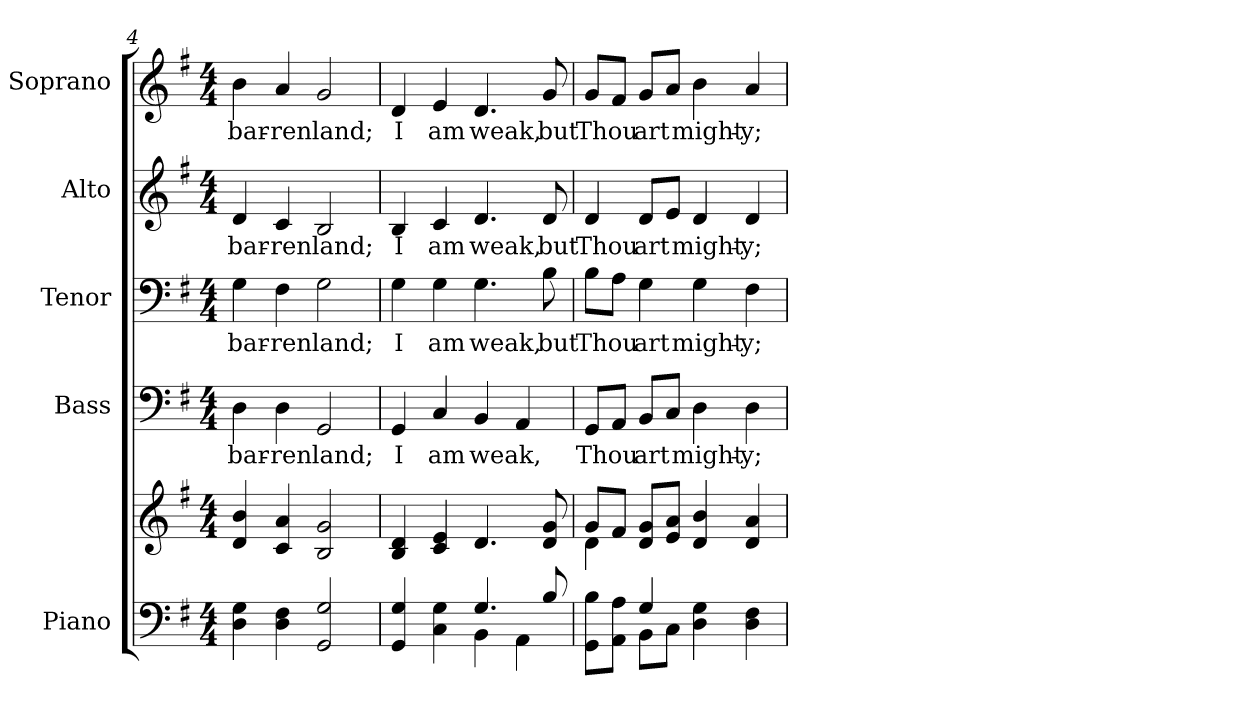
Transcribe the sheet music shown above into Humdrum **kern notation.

**kern	**kern	**kern	**text	**kern	**text	**kern	**text	**kern	**text
*part5	*part5	*part4	*part4	*part3	*part3	*part2	*part2	*part1	*part1
*staff6	*staff5	*staff4	*staff4	*staff3	*staff3	*staff2	*staff2	*staff1	*staff1
*I"Piano	*	*I"Bass	*	*I"Tenor	*	*I"Alto	*	*I"Soprano	*
*I'Pno.	*	*I'B.	*	*I'T.	*	*I'A.	*	*I'S.	*
*clefF4	*clefG2	*clefF4	*	*clefF4	*	*clefG2	*	*clefG2	*
*k[f#]	*k[f#]	*k[f#]	*	*k[f#]	*	*k[f#]	*	*k[f#]	*
*G:	*G:	*G:	*	*G:	*	*G:	*	*G:	*
*M4/4	*M4/4	*M4/4	*	*M4/4	*	*M4/4	*	*M4/4	*
=4	=4	=4	=4	=4	=4	=4	=4	=4	=4
!	!	!	!LO:LY:b:color=#000000	!	!	!	!	!	!
!	!	!	!	!	!LO:LY:b:color=#000000	!	!	!	!
!	!	!	!	!	!	!	!LO:LY:b:color=#000000	!	!
!	!	!	!	!	!	!	!	!	!LO:LY:b:color=#000000
4Di\ 4Gi	4di/ 4bi	4Di\	bar-	4Gi\	bar-	4di/	bar-	4bi\	bar-
!	!	!	!LO:LY:b:color=#000000	!	!	!	!	!	!
!	!	!	!	!	!LO:LY:b:color=#000000	!	!	!	!
!	!	!	!	!	!	!	!LO:LY:b:color=#000000	!	!
!	!	!	!	!	!	!	!	!	!LO:LY:b:color=#000000
4Di\ 4F#i	4ci/ 4ai	4Di\	-ren	4F#i\	-ren	4ci/	-ren	4ai/	-ren
!	!	!	!LO:LY:b:color=#000000	!	!	!	!	!	!
!	!	!	!	!	!LO:LY:b:color=#000000	!	!	!	!
!	!	!	!	!	!	!	!LO:LY:b:color=#000000	!	!
!	!	!	!	!	!	!	!	!	!LO:LY:b:color=#000000
2GGi/ 2Gi	2Bi/ 2gi	2GGi/	land;	2Gi\	land;	2Bi/	land;	2gi/	land;
=5	=5	=5	=5	=5	=5	=5	=5	=5	=5
*^	*	*	*	*	*	*	*	*	*
!	!	!	!	!LO:LY:b:color=#000000	!	!	!	!	!	!
!	!	!	!	!	!	!LO:LY:b:color=#000000	!	!	!	!
!	!	!	!	!	!	!	!	!LO:LY:b:color=#000000	!	!
!	!	!	!	!	!	!	!	!	!	!LO:LY:b:color=#000000
4GGi/ 4Gi	2ryy	4Bi/ 4di	4GGi/	I	4Gi\	I	4Bi/	I	4di/	I
!	!	!	!	!LO:LY:b:color=#000000	!	!	!	!	!	!
!	!	!	!	!	!	!LO:LY:b:color=#000000	!	!	!	!
!	!	!	!	!	!	!	!	!LO:LY:b:color=#000000	!	!
!	!	!	!	!	!	!	!	!	!	!LO:LY:b:color=#000000
4Ci\ 4Gi	.	4ci/ 4ei	4Ci/	am	4Gi\	am	4ci/	am	4ei/	am
!	!	!	!	!LO:LY:b:color=#000000	!	!	!	!	!	!
!	!	!	!	!	!	!LO:LY:b:color=#000000	!	!	!	!
!	!	!	!	!	!	!	!	!LO:LY:b:color=#000000	!	!
!	!	!	!	!	!	!	!	!	!	!LO:LY:b:color=#000000
4.Gi/	4BBi\	4.di/	4BBi/	weak,	4.Gi\	weak,	4.di/	weak,	4.di/	weak,
.	4AAi\	.	4AAi/	.	.	.	.	.	.	.
!	!	!	!	!	!	!LO:LY:b:color=#000000	!	!	!	!
!	!	!	!	!	!	!	!	!LO:LY:b:color=#000000	!	!
!	!	!	!	!	!	!	!	!	!	!LO:LY:b:color=#000000
8Bi/	.	8di/ 8gi	.	.	8Bi\	but	8di/	but	8gi/	but
!!LO:PB:g=z
=6	=6	=6	=6	=6	=6	=6	=6	=6	=6	=6
*	*	*^	*	*	*	*	*	*	*	*
!	!	!	!	!	!LO:LY:b:color=#000000	!	!	!	!	!	!
!	!	!	!	!	!	!	!LO:LY:b:color=#000000	!	!	!	!
!	!	!	!	!	!	!	!	!	!LO:LY:b:color=#000000	!	!
!	!	!	!	!	!	!	!	!	!	!	!LO:LY:b:color=#000000
8GGi\ 8BiL	4ryy	8gi/L	4di\	8GGi/L	Thou	8Bi\L	Thou	4di/	Thou	8gi/L	Thou
8AAi\ 8AiJ	.	8f#i/J	.	8AAi/J	.	8Ai\J	.	.	.	8f#i/J	.
!	!	!	!	!	!LO:LY:b:color=#000000	!	!	!	!	!	!
!	!	!	!	!	!	!	!LO:LY:b:color=#000000	!	!	!	!
!	!	!	!	!	!	!	!	!	!LO:LY:b:color=#000000	!	!
!	!	!	!	!	!	!	!	!	!	!	!LO:LY:b:color=#000000
4Gi/	8BBi\L	8di/ 8giL	2.ryy	8BBi/L	art	4Gi\	art	8di/L	art	8gi/L	art
.	8Ci\J	8ei/ 8aiJ	.	8Ci/J	.	.	.	8ei/J	.	8ai/J	.
!	!	!	!	!	!LO:LY:b:color=#000000	!	!	!	!	!	!
!	!	!	!	!	!	!	!LO:LY:b:color=#000000	!	!	!	!
!	!	!	!	!	!	!	!	!	!LO:LY:b:color=#000000	!	!
!	!	!	!	!	!	!	!	!	!	!	!LO:LY:b:color=#000000
4Di\ 4Gi	2ryy	4di/ 4bi	.	4Di\	might-	4Gi\	might-	4di/	might-	4bi\	might-
!	!	!	!	!	!LO:LY:b:color=#000000	!	!	!	!	!	!
!	!	!	!	!	!	!	!LO:LY:b:color=#000000	!	!	!	!
!	!	!	!	!	!	!	!	!	!LO:LY:b:color=#000000	!	!
!	!	!	!	!	!	!	!	!	!	!	!LO:LY:b:color=#000000
4Di\ 4F#i	.	4di/ 4ai	.	4Di\	-y;	4F#i\	-y;	4di/	-y;	4ai/	-y;
*v	*v	*	*	*	*	*	*	*	*	*	*
*	*v	*v	*	*	*	*	*	*	*	*
=	=	=	=	=	=	=	=	=	=
*-	*-	*-	*-	*-	*-	*-	*-	*-	*-
